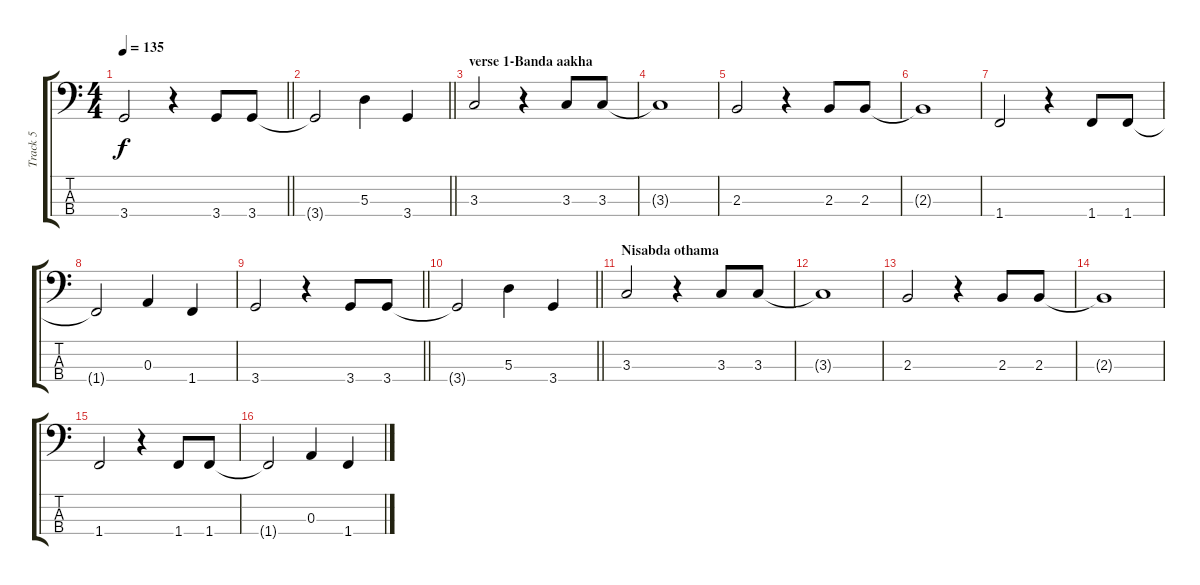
\track ("Track 5" "Track 5") {instrument electricbasspick}
\staff {score tabs}
\tuning (G2 D2 A1 E1) {hide}
\ts (4 4)
\tempo 135
\clef f4
\barLineRight lightlight
\ks c
3.4.2{dy f} r.4 3.4.8 3.4.8 |
\section ("" "")
\barLineRight lightlight
3.4{t}.2 5.3.4 3.4.4 |
\section ("" "verse 1-Banda aakha")
3.3.2 r.4 3.3.8 3.3.8 |
3.3{t}.1 |
2.3.2 r.4 2.3.8 2.3.8 |
2.3{t}.1 |
1.4.2 r.4 1.4.8 1.4.8 |
1.4{t}.2 0.3.4 1.4.4 |
\barLineRight lightlight
3.4.2 r.4 3.4.8 3.4.8 |
\barLineRight lightlight
3.4{t}.2 5.3.4 3.4.4 |
\section ("" "Nisabda othama")
3.3.2 r.4 3.3.8 3.3.8 |
3.3{t}.1 |
2.3.2 r.4 2.3.8 2.3.8 |
2.3{t}.1 |
1.4.2 r.4 1.4.8 1.4.8 |
1.4{t}.2 0.3.4 1.4.4
